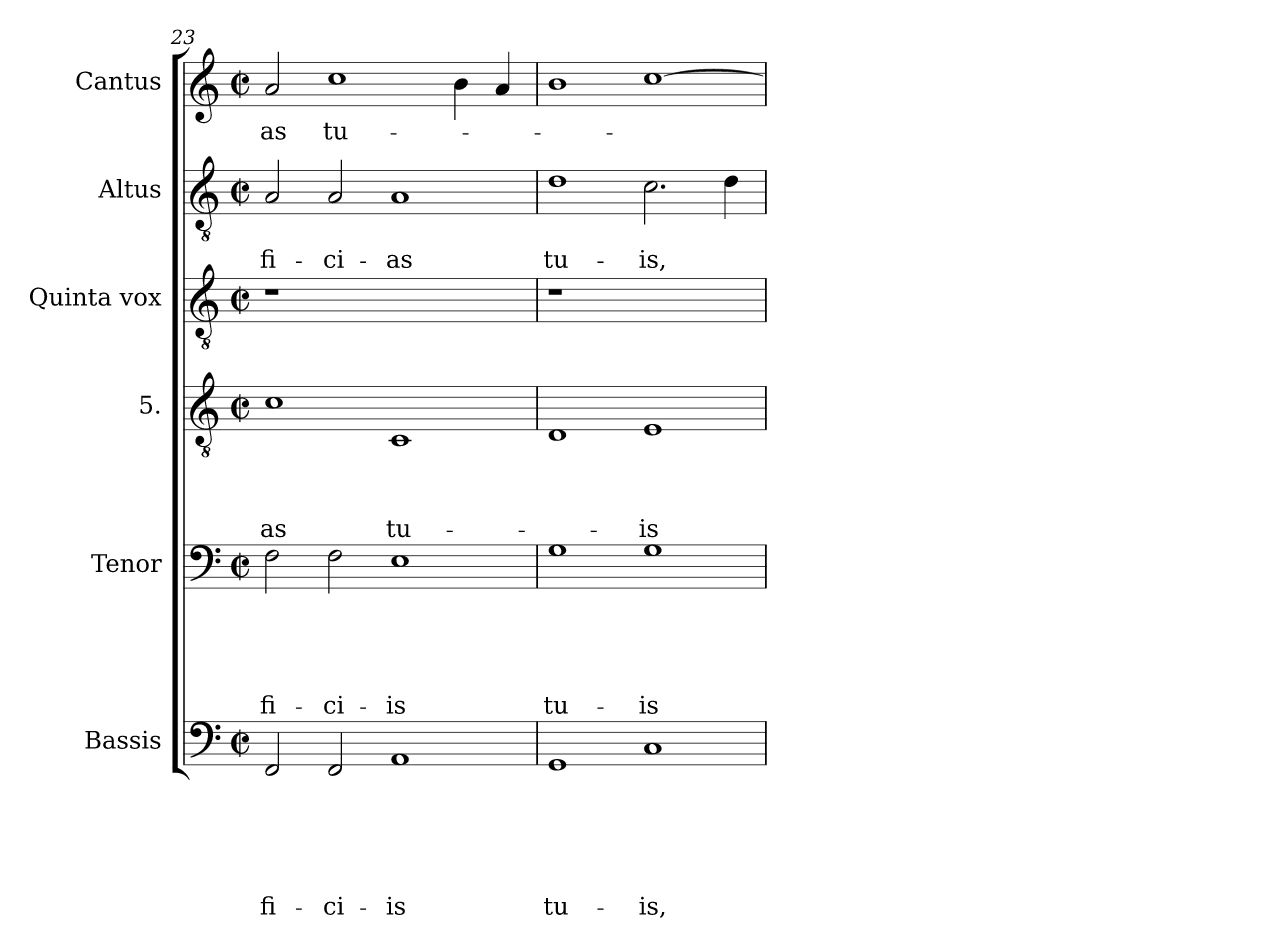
**kern	**text	**text	**text	**text	**text	**text	**kern	**text	**text	**text	**text	**text	**kern	**text	**text	**text	**text	**kern	**kern	**text	**text	**kern	**text
*part6	*part6	*part6	*part6	*part6	*part6	*part6	*part5	*part5	*part5	*part5	*part5	*part5	*part4	*part4	*part4	*part4	*part4	*part3	*part2	*part2	*part2	*part1	*part1
*staff6	*staff6	*staff6	*staff6	*staff6	*staff6	*staff6	*staff5	*staff5	*staff5	*staff5	*staff5	*staff5	*staff4	*staff4	*staff4	*staff4	*staff4	*staff3	*staff2	*staff2	*staff2	*staff1	*staff1
*I"Bassis	*	*	*	*	*	*	*I"Tenor	*	*	*	*	*	*I"5.	*	*	*	*	*I"Quinta vox	*I"Altus	*	*	*I"Cantus	*
*I'B.	*	*	*	*	*	*	*I'T.	*	*	*	*	*	*	*	*	*	*	*	*I'A.	*	*	*I'C.	*
*clefF4	*	*	*	*	*	*	*clefF4	*	*	*	*	*	*clefGv2	*	*	*	*	*clefGv2	*clefGv2	*	*	*clefG2	*
*k[]	*	*	*	*	*	*	*k[]	*	*	*	*	*	*k[]	*	*	*	*	*k[]	*k[]	*	*	*k[]	*
*C:	*	*	*	*	*	*	*C:	*	*	*	*	*	*C:	*	*	*	*	*C:	*C:	*	*	*C:	*
*M2/2	*	*	*	*	*	*	*M2/2	*	*	*	*	*	*M2/2	*	*	*	*	*M2/2	*M2/2	*	*	*M2/2	*
*met(c|)	*	*	*	*	*	*	*met(c|)	*	*	*	*	*	*met(c|)	*	*	*	*	*met(c|)	*met(c|)	*	*	*met(c|)	*
=23	=23	=23	=23	=23	=23	=23	=23	=23	=23	=23	=23	=23	=23	=23	=23	=23	=23	=23	=23	=23	=23	=23	=23
!	!	!	!	!	!	!LO:LY:b	!	!	!	!	!	!LO:LY:b	!	!	!	!	!LO:LY:b	!	!	!	!LO:LY:b	!	!LO:LY:b
2FF/	.	.	.	.	.	-fi-	2F\	.	.	.	.	-fi-	1c	.	.	.	-as	1r	2A/	.	-fi-	2a/	-as
!	!	!	!	!	!	!LO:LY:b	!	!	!	!	!	!LO:LY:b	!	!	!	!	!	!	!	!	!LO:LY:b	!	!LO:LY:b
2FF/	.	.	.	.	.	-ci-	2F\	.	.	.	.	-ci-	.	.	.	.	.	.	2A/	.	-ci-	1cc	tu-
!	!	!	!	!	!	!LO:LY:b:rj	!	!	!	!	!	!LO:LY:b:rj	!	!	!	!	!LO:LY:b	!	!	!	!LO:LY:b	!	!
1AA	.	.	.	.	.	-is	1E	.	.	.	.	-is	1C	.	.	.	tu-	1ryy	1A	.	-as	.	.
.	.	.	.	.	.	.	.	.	.	.	.	.	.	.	.	.	.	.	.	.	.	4b\	.
.	.	.	.	.	.	.	.	.	.	.	.	.	.	.	.	.	.	.	.	.	.	4a/	.
=24	=24	=24	=24	=24	=24	=24	=24	=24	=24	=24	=24	=24	=24	=24	=24	=24	=24	=24	=24	=24	=24	=24	=24
!	!	!	!	!	!	!LO:LY:b	!	!	!	!	!	!LO:LY:b	!	!	!	!	!	!	!	!	!LO:LY:b	!	!
1GG	.	.	.	.	.	tu-	1G	.	.	.	.	tu-	1D	.	.	.	.	1r	1d	.	tu-	1b	.
!	!	!	!	!	!	!LO:LY:b	!	!	!	!	!	!LO:LY:b:rj	!	!	!	!	!LO:LY:b:rj	!	!	!	!LO:LY:b	!	!
1C	.	.	.	.	.	-is,	1G	.	.	.	.	-is	1E	.	.	.	-is	1ryy	2.c\	.	-is,	[<1cc	.
.	.	.	.	.	.	.	.	.	.	.	.	.	.	.	.	.	.	.	4d\	.	.	.	.
=	=	=	=	=	=	=	=	=	=	=	=	=	=	=	=	=	=	=	=	=	=	=	=
*-	*-	*-	*-	*-	*-	*-	*-	*-	*-	*-	*-	*-	*-	*-	*-	*-	*-	*-	*-	*-	*-	*-	*-
